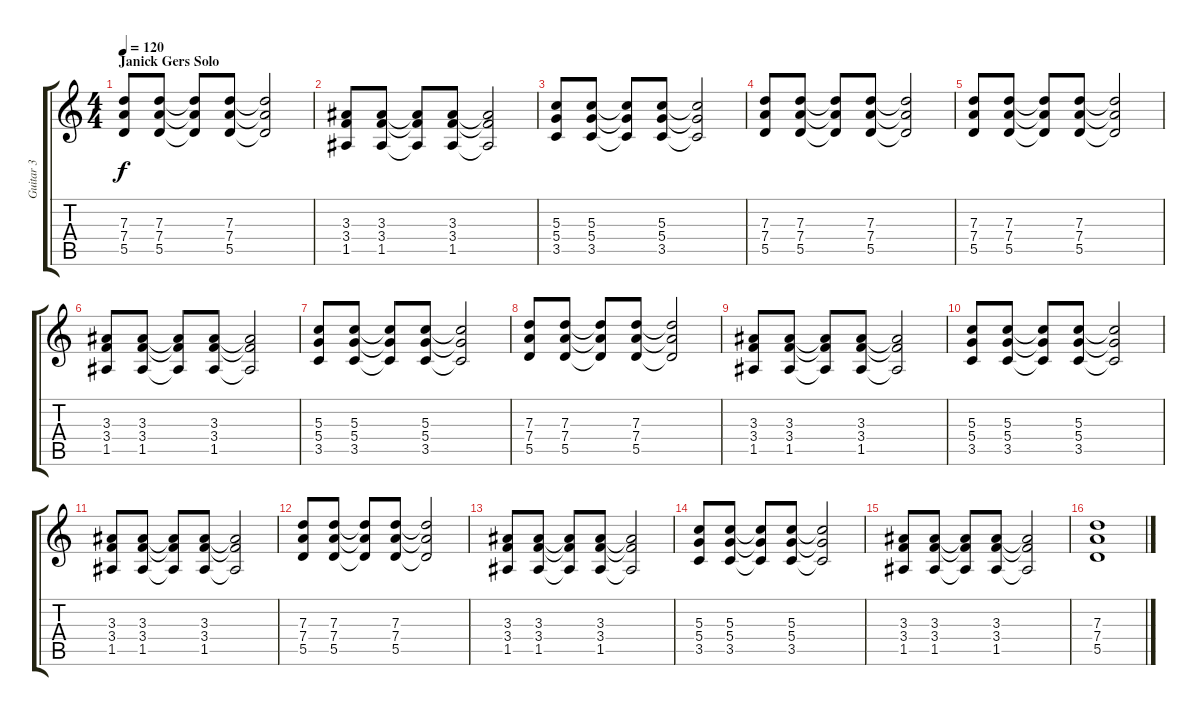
\track ("Guitar 3" "Guitar 3") {instrument distortionguitar}
\staff {score tabs}
\tuning (E4 B3 G3 D3 A2 E2) {hide}
\ts (4 4)
\section ("" "Janick Gers Solo")
\tempo 120
\clef g2
\ks c
(7.3 7.4 5.5).8{dy f} (7.3 7.4 5.5).8 (7.3{t} 7.4{t} 5.5{t}).8 (7.3 7.4 5.5).8 (7.3{t} 7.4{t} 5.5{t}).2 |
(3.3 3.4 1.5).8 (3.3 3.4 1.5).8 (3.3{t} 3.4{t} 1.5{t}).8 (3.3 3.4 1.5).8 (3.3{t} 3.4{t} 1.5{t}).2 |
(5.3 5.4 3.5).8 (5.3 5.4 3.5).8 (5.3{t} 5.4{t} 3.5{t}).8 (5.3 5.4 3.5).8 (5.3{t} 5.4{t} 3.5{t}).2 |
(7.3 7.4 5.5).8 (7.3 7.4 5.5).8 (7.3{t} 7.4{t} 5.5{t}).8 (7.3 7.4 5.5).8 (7.3{t} 7.4{t} 5.5{t}).2 |
(7.3 7.4 5.5).8 (7.3 7.4 5.5).8 (7.3{t} 7.4{t} 5.5{t}).8 (7.3 7.4 5.5).8 (7.3{t} 7.4{t} 5.5{t}).2 |
(3.3 3.4 1.5).8 (3.3 3.4 1.5).8 (3.3{t} 3.4{t} 1.5{t}).8 (3.3 3.4 1.5).8 (3.3{t} 3.4{t} 1.5{t}).2 |
(5.3 5.4 3.5).8 (5.3 5.4 3.5).8 (5.3{t} 5.4{t} 3.5{t}).8 (5.3 5.4 3.5).8 (5.3{t} 5.4{t} 3.5{t}).2 |
(7.3 7.4 5.5).8 (7.3 7.4 5.5).8 (7.3{t} 7.4{t} 5.5{t}).8 (7.3 7.4 5.5).8 (7.3{t} 7.4{t} 5.5{t}).2 |
(3.3 3.4 1.5).8 (3.3 3.4 1.5).8 (3.3{t} 3.4{t} 1.5{t}).8 (3.3 3.4 1.5).8 (3.3{t} 3.4{t} 1.5{t}).2 |
(5.3 5.4 3.5).8 (5.3 5.4 3.5).8 (5.3{t} 5.4{t} 3.5{t}).8 (5.3 5.4 3.5).8 (5.3{t} 5.4{t} 3.5{t}).2 |
(3.3 3.4 1.5).8 (3.3 3.4 1.5).8 (3.3{t} 3.4{t} 1.5{t}).8 (3.3 3.4 1.5).8 (3.3{t} 3.4{t} 1.5{t}).2 |
(7.3 7.4 5.5).8 (7.3 7.4 5.5).8 (7.3{t} 7.4{t} 5.5{t}).8 (7.3 7.4 5.5).8 (7.3{t} 7.4{t} 5.5{t}).2 |
(3.3 3.4 1.5).8 (3.3 3.4 1.5).8 (3.3{t} 3.4{t} 1.5{t}).8 (3.3 3.4 1.5).8 (3.3{t} 3.4{t} 1.5{t}).2 |
(5.3 5.4 3.5).8 (5.3 5.4 3.5).8 (5.3{t} 5.4{t} 3.5{t}).8 (5.3 5.4 3.5).8 (5.3{t} 5.4{t} 3.5{t}).2 |
(3.3 3.4 1.5).8 (3.3 3.4 1.5).8 (3.3{t} 3.4{t} 1.5{t}).8 (3.3 3.4 1.5).8 (3.3{t} 3.4{t} 1.5{t}).2 |
(7.3 7.4 5.5).1
